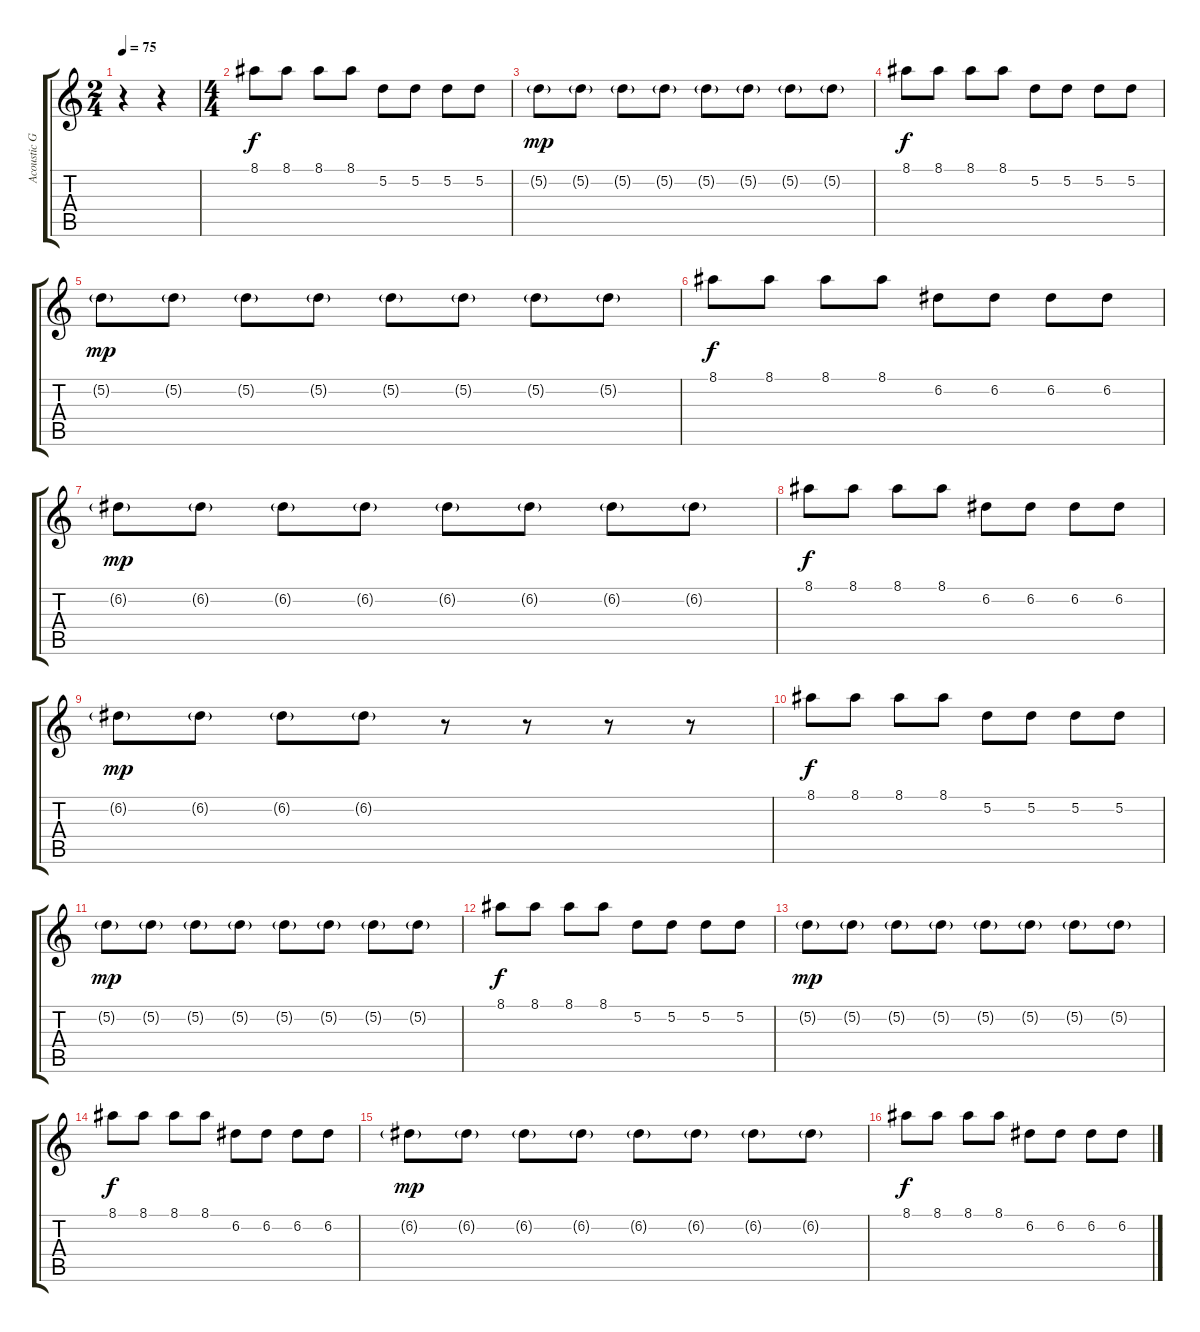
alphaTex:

\track ("Acoustic Guitar" "Acoustic G") {instrument acousticguitarnylon}
\staff {score tabs}
\tuning (D4 A3 F3 C3 G2 C2) {hide}
\ts (2 4)
\tempo 75
\clef g2
\ks c
r.4{dy f instrument acousticguitarnylon} r.4 |
\ts (4 4)
8.1.8 8.1.8 8.1.8 8.1.8 5.2.8 5.2.8 5.2.8 5.2.8 |
5.2{g}.8{dy mp} 5.2{g}.8 5.2{g}.8 5.2{g}.8 5.2{g}.8 5.2{g}.8 5.2{g}.8 5.2{g}.8 |
8.1.8{dy f} 8.1.8 8.1.8 8.1.8 5.2.8 5.2.8 5.2.8 5.2.8 |
5.2{g}.8{dy mp} 5.2{g}.8 5.2{g}.8 5.2{g}.8 5.2{g}.8 5.2{g}.8 5.2{g}.8 5.2{g}.8 |
8.1.8{dy f} 8.1.8 8.1.8 8.1.8 6.2.8 6.2.8 6.2.8 6.2.8 |
6.2{g}.8{dy mp} 6.2{g}.8 6.2{g}.8 6.2{g}.8 6.2{g}.8 6.2{g}.8 6.2{g}.8 6.2{g}.8 |
8.1.8{dy f} 8.1.8 8.1.8 8.1.8 6.2.8 6.2.8 6.2.8 6.2.8 |
6.2{g}.8{dy mp} 6.2{g}.8 6.2{g}.8 6.2{g}.8 r.8 r.8 r.8 r.8 |
8.1.8{dy f} 8.1.8 8.1.8 8.1.8 5.2.8 5.2.8 5.2.8 5.2.8 |
5.2{g}.8{dy mp} 5.2{g}.8 5.2{g}.8 5.2{g}.8 5.2{g}.8 5.2{g}.8 5.2{g}.8 5.2{g}.8 |
8.1.8{dy f} 8.1.8 8.1.8 8.1.8 5.2.8 5.2.8 5.2.8 5.2.8 |
5.2{g}.8{dy mp} 5.2{g}.8 5.2{g}.8 5.2{g}.8 5.2{g}.8 5.2{g}.8 5.2{g}.8 5.2{g}.8 |
8.1.8{dy f} 8.1.8 8.1.8 8.1.8 6.2.8 6.2.8 6.2.8 6.2.8 |
6.2{g}.8{dy mp} 6.2{g}.8 6.2{g}.8 6.2{g}.8 6.2{g}.8 6.2{g}.8 6.2{g}.8 6.2{g}.8 |
8.1.8{dy f} 8.1.8 8.1.8 8.1.8 6.2.8 6.2.8 6.2.8 6.2.8
